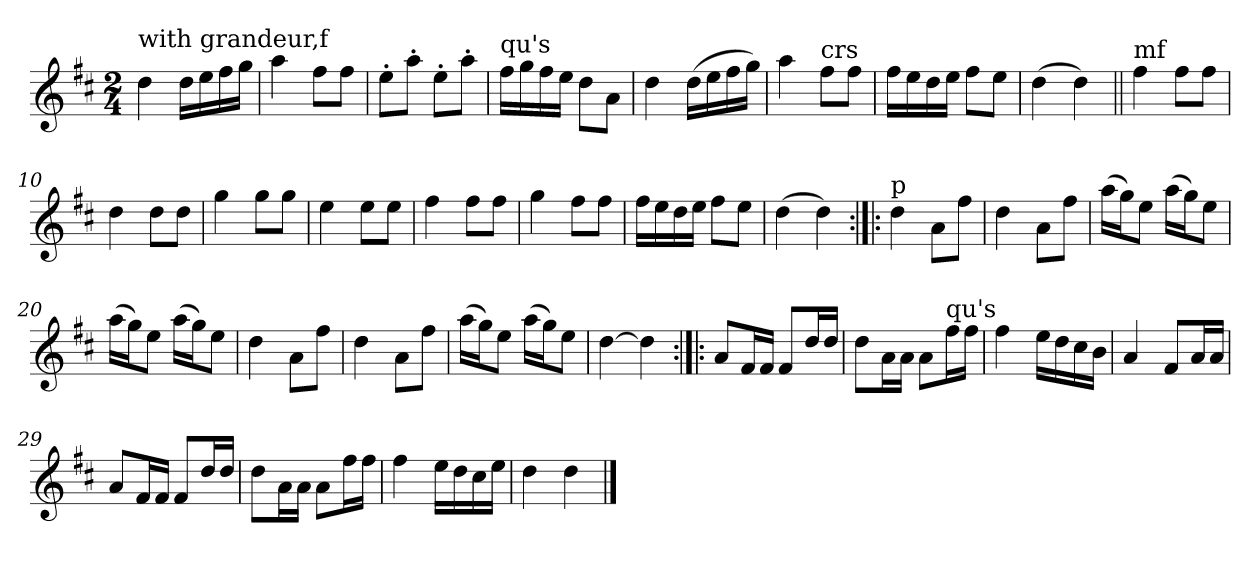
**kern
*part1
*staff1
*clefG2
*k[f#c#]
*D:
*M2/4
*MM100
=1
!LO:TX:a:t=with grandeur,f
4dd\
16dd\LL
16ee\
16ff#\
16gg\JJ
=2
4aa\
8ff#\L
8ff#\J
=3
8ee'\L
8aa'\J
8ee'\L
8aa'\J
=4
!LO:TX:a:t=qu's
16ff#\LL
16gg\
16ff#\
16ee\JJ
8dd\L
8a\J
=5
4dd\
(>16dd\LL
16ee\
16ff#\
16gg\JJ)
=6
4aa\
!LO:TX:a:t=crs
8ff#\L
8ff#\J
=7
16ff#\LL
16ee\
16dd\
16ee\JJ
8ff#\L
8ee\J
=8
(>4dd\
4dd\)
=9||
!LO:TX:a:t=mf
4ff#\
8ff#\L
8ff#\J
=10
4dd\
8dd\L
8dd\J
=11
4gg\
8gg\L
8gg\J
!!LO:LB:g=z
=12
4ee\
8ee\L
8ee\J
=13
4ff#\
8ff#\L
8ff#\J
=14
4gg\
8ff#\L
8ff#\J
=15
16ff#\LL
16ee\
16dd\
16ee\JJ
8ff#\L
8ee\J
=16
(>4dd\
4dd\)
=17:|!|:
!LO:TX:a:t=p
4dd\
8a\L
8ff#\J
=18
4dd\
8a\L
8ff#\J
=19
(>16aa\LL
16gg\J)
8ee\J
(>16aa\LL
16gg\J)
8ee\J
=20
(>16aa\LL
16gg\J)
8ee\J
(>16aa\LL
16gg\J)
8ee\J
=21
4dd\
8a\L
8ff#\J
=22
4dd\
8a\L
8ff#\J
!!LO:LB:g=z
=23
(>16aa\LL
16gg\J)
8ee\J
(>16aa\LL
16gg\J)
8ee\J
=24
[4dd\
4dd\]
=25:|!|:
8a/L
16f#/L
16f#/JJ
8f#/L
16dd/L
16dd/JJ
=26
8dd\L
16a\L
16a\JJ
8a\L
!LO:TX:a:t=qu's
16ff#\L
16ff#\JJ
=27
4ff#\
16ee\LL
16dd\
16cc#\
16b\JJ
=28
4a/
8f#/L
16a/L
16a/JJ
=29
8a/L
16f#/L
16f#/JJ
8f#/L
16dd/L
16dd/JJ
=30
8dd\L
16a\L
16a\JJ
8a\L
16ff#\L
16ff#\JJ
!!LO:LB:g=z
=31
4ff#\
16ee\LL
16dd\
16cc#\
16ee\JJ
=32
4dd\
4dd\
==
*-
